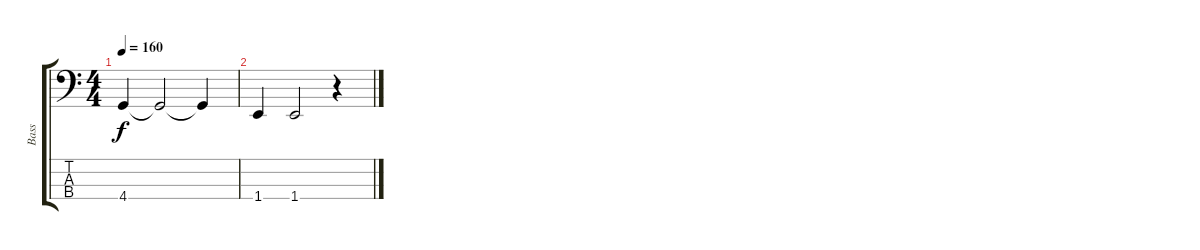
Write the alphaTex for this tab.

\track ("Bass" "Bass") {instrument slapbass1}
\staff {score tabs}
\tuning (Gb2 Db2 Ab1 Eb1) {hide}
\ts (4 4)
\tempo 160
\clef f4
\ks c
4.4{t}.4{dy f} 4.4{t}.2 4.4{t}.4 |
1.4.4 1.4.2 r.4
